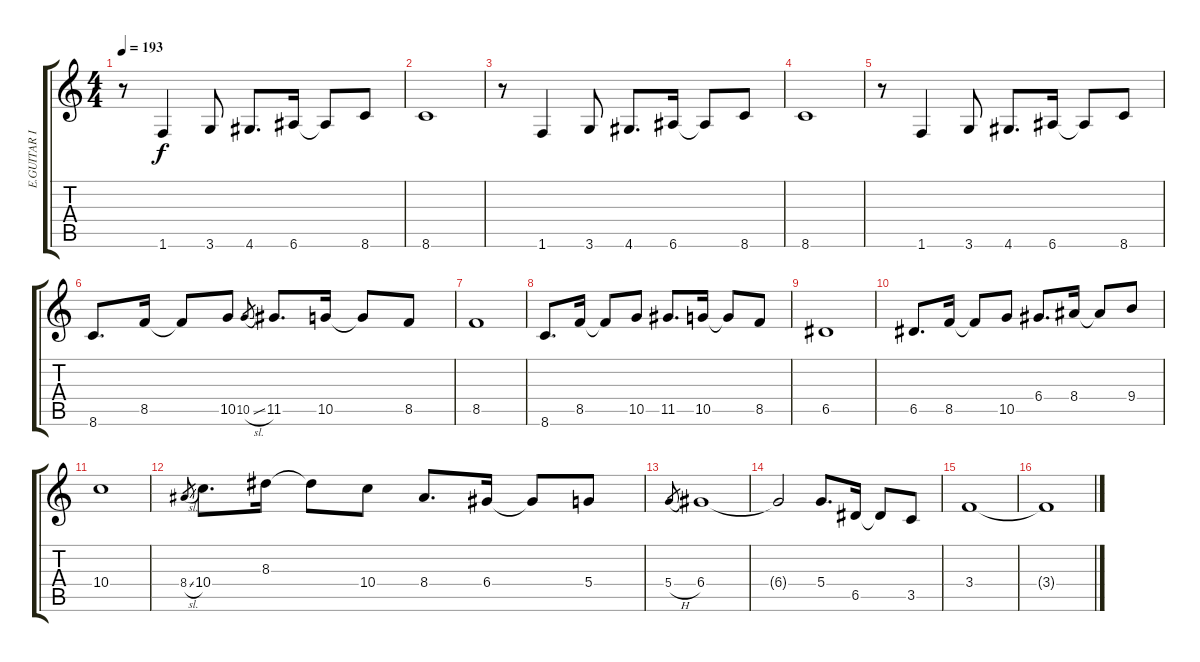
\track ("E.GUITAR III - Taki" "E.GUITAR I") {instrument distortionguitar}
\staff {score tabs}
\tuning (E4 B3 G3 D3 A2 E2) {hide}
\ts (4 4)
\tempo 193
\clef g2
\ks c
r.8{dy f} 1.6.4 3.6.8 4.6.8{d} 6.6.16 6.6{t}.8 8.6.8 |
8.6.1 |
r.8 1.6.4 3.6.8 4.6.8{d} 6.6.16 6.6{t}.8 8.6.8 |
8.6.1 |
r.8 1.6.4 3.6.8 4.6.8{d} 6.6.16 6.6{t}.8 8.6.8 |
8.6.8{d} 8.5.16 8.5{t}.8 10.5.8 10.5{sl}.8{gr} 11.5.8{d} 10.5.16 10.5{t}.8 8.5.8 |
8.5.1 |
8.6.8{d} 8.5.16 8.5{t}.8 10.5.8 11.5.8{d} 10.5.16 10.5{t}.8 8.5.8 |
6.5.1 |
6.5.8{d} 8.5.16 8.5{t}.8 10.5.8 6.4.8{d} 8.4.16 8.4{t}.8 9.4.8 |
10.4.1 |
8.4{sl}.8{gr} 10.4.8{d} 8.3.16 8.3{t}.8 10.4.8 8.4.8{d} 6.4.16 6.4{t}.8 5.4.8 |
5.4{h}.8{gr} 6.4.1 |
6.4{t}.2 5.4.8{d} 6.5.16 6.5{t}.8 3.5.8 |
3.4.1 |
3.4{t}.1
